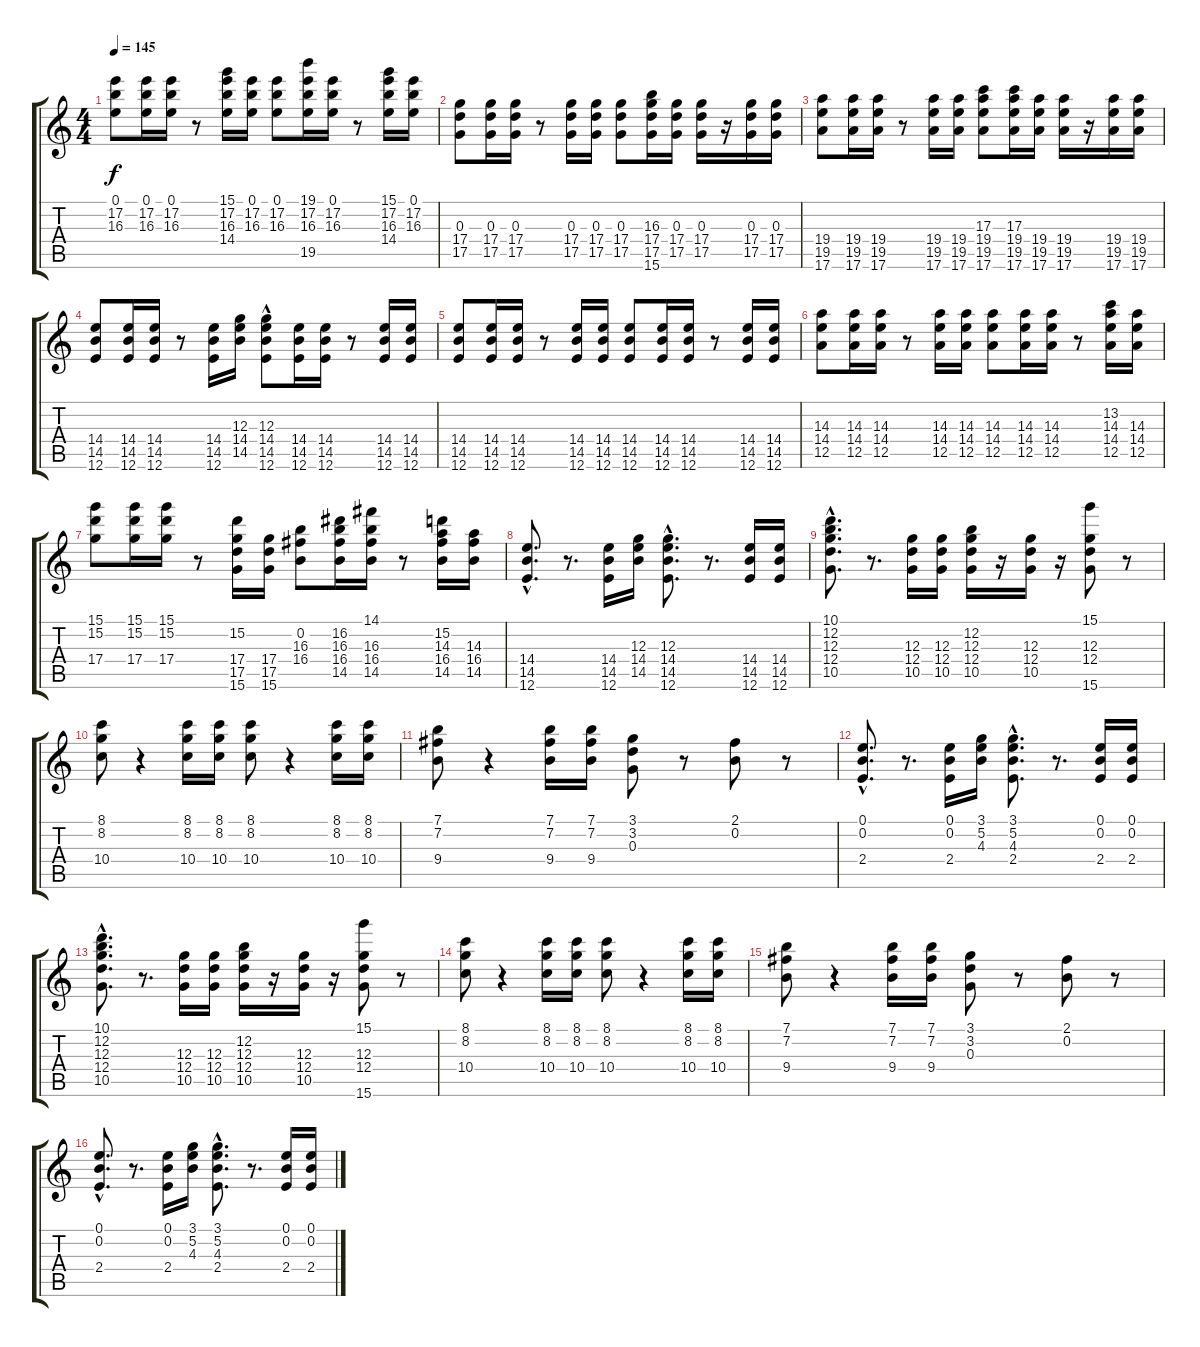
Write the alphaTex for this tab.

\track "" {instrument acousticguitarsteel}
\staff {score tabs}
\tuning (E4 B3 G3 D3 A2 E2) {hide}
\ts (4 4)
\tempo 145
\clef g2
\ks c
(0.1 17.2 16.3).8{dy f} (0.1 17.2 16.3).16 (0.1 17.2 16.3).16 r.8 (15.1 17.2 16.3 14.4).16 (0.1 17.2 16.3).16 (0.1 17.2 16.3).8 (19.1 17.2 16.3 19.5).16 (0.1 17.2 16.3).16 r.8 (15.1 17.2 16.3 14.4).16 (0.1 17.2 16.3).16 |
(0.3 17.4 17.5).8 (0.3 17.4 17.5).16 (0.3 17.4 17.5).16 r.8 (0.3 17.4 17.5).16 (0.3 17.4 17.5).16 (0.3 17.4 17.5).8 (16.3 17.4 17.5 15.6).16 (0.3 17.4 17.5).16 (0.3 17.4 17.5).16 r.16 (0.3 17.4 17.5).16 (0.3 17.4 17.5).16 |
(19.4 19.5 17.6).8 (19.4 19.5 17.6).16 (19.4 19.5 17.6).16 r.8 (19.4 19.5 17.6).16 (19.4 19.5 17.6).16 (17.3 19.4 19.5 17.6).8 (17.3 19.4 19.5 17.6).16 (19.4 19.5 17.6).16 (19.4 19.5 17.6).16 r.16 (19.4 19.5 17.6).16 (19.4 19.5 17.6).16 |
(14.4 14.5 12.6).8 (14.4 14.5 12.6).16 (14.4 14.5 12.6).16 r.8 (14.4 14.5 12.6).16 (12.3 14.4 14.5).16 (12.3{hac} 14.4 14.5 12.6).8 (14.4 14.5 12.6).16 (14.4 14.5 12.6).16 r.8 (14.4 14.5 12.6).16 (14.4 14.5 12.6).16 |
(14.4 14.5 12.6).8 (14.4 14.5 12.6).16 (14.4 14.5 12.6).16 r.8 (14.4 14.5 12.6).16 (14.4 14.5 12.6).16 (14.4 14.5 12.6).8 (14.4 14.5 12.6).16 (14.4 14.5 12.6).16 r.8 (14.4 14.5 12.6).16 (14.4 14.5 12.6).16 |
(14.3 14.4 12.5).8 (14.3 14.4 12.5).16 (14.3 14.4 12.5).16 r.8 (14.3 14.4 12.5).16 (14.3 14.4 12.5).16 (14.3 14.4 12.5).8 (14.3 14.4 12.5).16 (14.3 14.4 12.5).16 r.8 (13.2 14.3 14.4 12.5).16 (14.3 14.4 12.5).16 |
(15.1 15.2 17.4).8 (15.1 15.2 17.4).16 (15.1 15.2 17.4).16 r.8 (15.2 17.4 17.5 15.6).16 (17.4 17.5 15.6).16 (0.2 16.3 16.4).8 (16.2 16.3 16.4 14.5).16 (14.1 16.3 16.4 14.5).16 r.8 (15.2 14.3 16.4 14.5).16 (14.3 16.4 14.5).16 |
(14.4{hac} 14.5{hac} 12.6{hac}).8{d} r.8{d} (14.4 14.5 12.6).16 (12.3 14.4 14.5).16 (12.3{hac} 14.4{hac} 14.5{hac} 12.6{hac}).8{d} r.8{d} (14.4 14.5 12.6).16 (14.4 14.5 12.6).16 |
(10.1 12.2 12.3{hac} 12.4{hac} 10.5{hac}).8{d} r.8{d} (12.3 12.4 10.5).16 (12.3 12.4 10.5).16 (12.2 12.3 12.4 10.5).16 r.16 (12.3 12.4 10.5).16 r.16 (15.1 12.3 12.4 15.6).8 r.8 |
(8.1 8.2 10.4).8 r.4 (8.1 8.2 10.4).16 (8.1 8.2 10.4).16 (8.1 8.2 10.4).8 r.4 (8.1 8.2 10.4).16 (8.1 8.2 10.4).16 |
(7.1 7.2 9.4).8 r.4 (7.1 7.2 9.4).16 (7.1 7.2 9.4).16 (3.1 3.2 0.3).8 r.8 (2.1 0.2).8 r.8 |
(0.1{hac} 0.2{hac} 2.4{hac}).8{d} r.8{d} (0.1 0.2 2.4).16 (3.1 5.2 4.3).16 (3.1{hac} 5.2{hac} 4.3{hac} 2.4{hac}).8{d} r.8{d} (0.1 0.2 2.4).16 (0.1 0.2 2.4).16 |
(10.1 12.2 12.3{hac} 12.4{hac} 10.5{hac}).8{d} r.8{d} (12.3 12.4 10.5).16 (12.3 12.4 10.5).16 (12.2 12.3 12.4 10.5).16 r.16 (12.3 12.4 10.5).16 r.16 (15.1 12.3 12.4 15.6).8 r.8 |
(8.1 8.2 10.4).8 r.4 (8.1 8.2 10.4).16 (8.1 8.2 10.4).16 (8.1 8.2 10.4).8 r.4 (8.1 8.2 10.4).16 (8.1 8.2 10.4).16 |
(7.1 7.2 9.4).8 r.4 (7.1 7.2 9.4).16 (7.1 7.2 9.4).16 (3.1 3.2 0.3).8 r.8 (2.1 0.2).8 r.8 |
(0.1{hac} 0.2{hac} 2.4{hac}).8{d} r.8{d} (0.1 0.2 2.4).16 (3.1 5.2 4.3).16 (3.1{hac} 5.2{hac} 4.3{hac} 2.4{hac}).8{d} r.8{d} (0.1 0.2 2.4).16 (0.1 0.2 2.4).16
